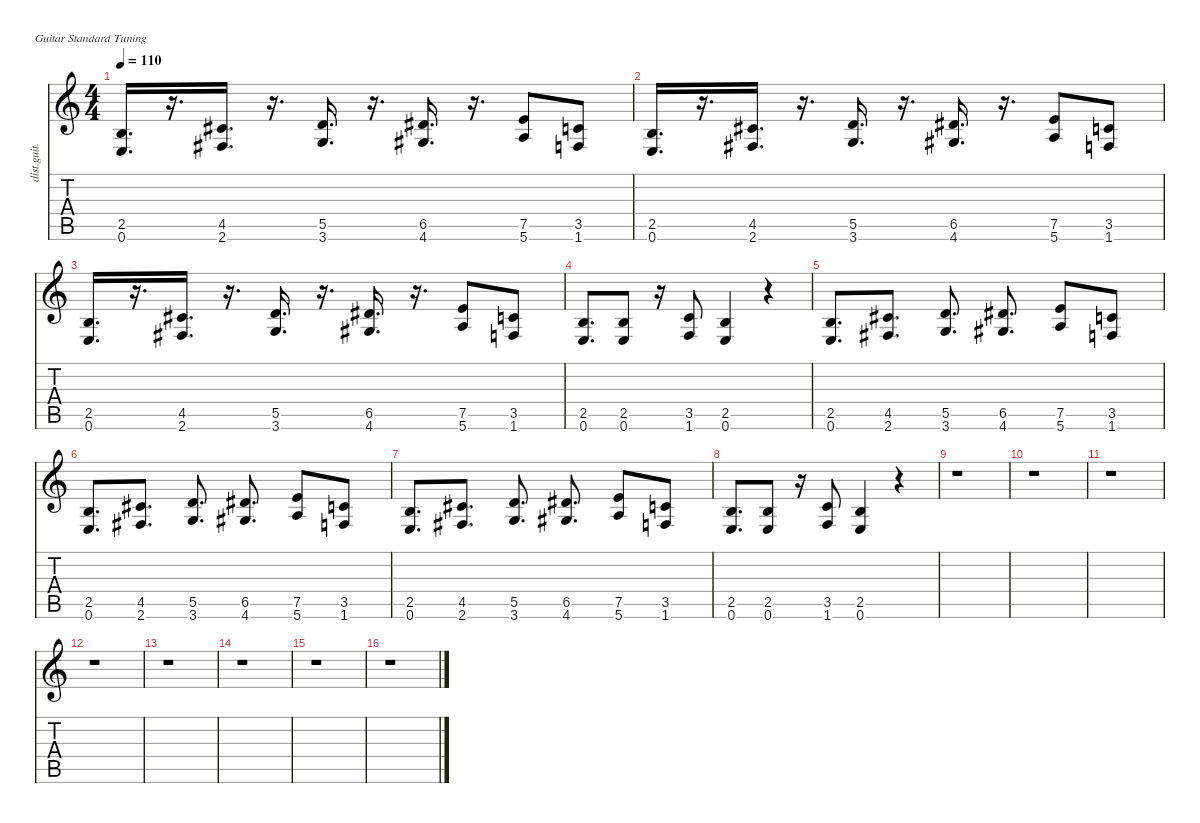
\defaultSystemsLayout 4
\hideDynamics
\bracketExtendMode nobrackets
\otherSystemsTrackNameOrientation horizontal
\track ("Distortion Guitar" "dist.guit.") {instrument distortionguitar}
\staff {score tabs}
\tuning (E4 B3 G3 D3 A2 E2)
\ts (4 4)
\tempo 110
\clef g2
\ks c
(0.6 2.5).16{d dy mf beam Up} r.16{d beam Up} (2.6{acc #} 4.5{acc #}).16{d beam Up} r.16{d beam Up} (3.6 5.5).16{d beam Up} r.16{d beam Up} (4.6{acc #} 6.5{acc #}).16{d beam Up} r.16{d beam Up} (5.6 7.5).8{beam Up} (1.6 3.5).8{beam Up} |
(0.6 2.5).16{d beam Up} r.16{d beam Up} (2.6{acc #} 4.5{acc #}).16{d beam Up} r.16{d beam Up} (3.6 5.5).16{d beam Up} r.16{d beam Up} (4.6{acc #} 6.5{acc #}).16{d beam Up} r.16{d beam Up} (5.6 7.5).8{beam Up} (1.6 3.5).8{beam Up} |
(0.6 2.5).16{d beam Up} r.16{d beam Up} (2.6{acc #} 4.5{acc #}).16{d beam Up} r.16{d beam Up} (3.6 5.5).16{d beam Up} r.16{d beam Up} (4.6{acc #} 6.5{acc #}).16{d beam Up} r.16{d beam Up} (5.6 7.5).8{beam Up} (1.6 3.5).8{beam Up} |
(0.6 2.5).8{d beam Up} (0.6 2.5).8{beam Up} r.16{beam Up} (3.5 1.6).8{beam Up} (0.6 2.5).4{beam Up} r.4{beam Up} |
(0.6 2.5).8{d beam Up} (2.6{acc #} 4.5{acc #}).8{d beam Up} (3.6 5.5).8{d beam Up} (4.6{acc #} 6.5{acc #}).8{d beam Up} (5.6 7.5).8{beam Up} (1.6 3.5).8{beam Up} |
(0.6 2.5).8{d beam Up} (2.6{acc #} 4.5{acc #}).8{d beam Up} (3.6 5.5).8{d beam Up} (4.6{acc #} 6.5{acc #}).8{d beam Up} (5.6 7.5).8{beam Up} (1.6 3.5).8{beam Up} |
(0.6 2.5).8{d beam Up} (2.6{acc #} 4.5{acc #}).8{d beam Up} (3.6 5.5).8{d beam Up} (4.6{acc #} 6.5{acc #}).8{d beam Up} (5.6 7.5).8{beam Up} (1.6 3.5).8{beam Up} |
(0.6 2.5).8{d beam Up} (0.6 2.5).8{beam Up} r.16{beam Up} (3.5 1.6).8{beam Up} (0.6 2.5).4{beam Up} r.4{beam Up} |
r.1{beam Down} |
r.1{beam Down} |
r.1{beam Down} |
r.1{beam Down} |
r.1{beam Down} |
r.1{beam Down} |
r.1{beam Down} |
r.1{beam Down}
